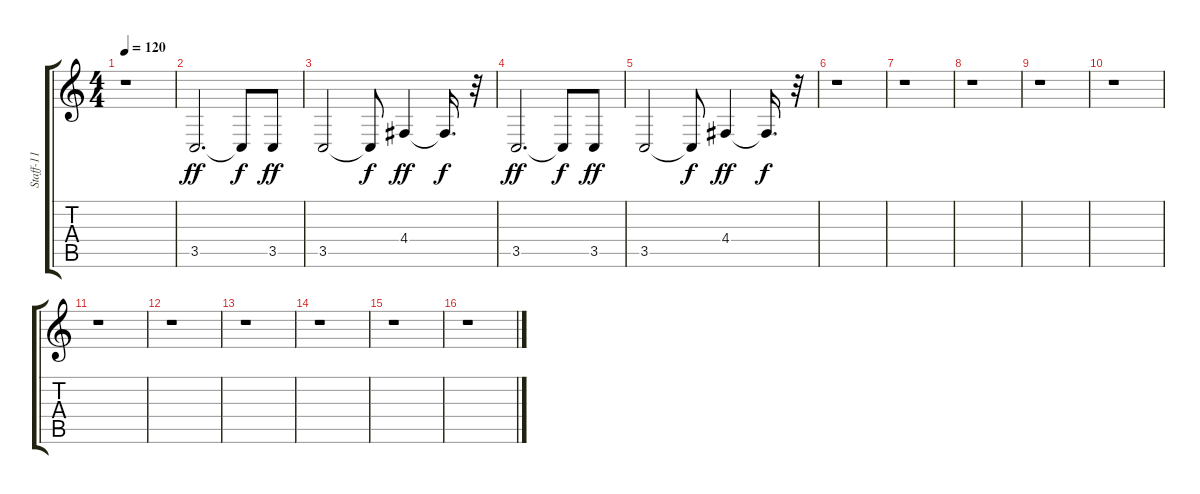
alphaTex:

\track ("Staff-11" "Staff-11") {instrument tubularbells}
\staff {score tabs}
\tuning (E4 B3 G3 D3 A2 E2) {hide}
\ts (4 4)
\tempo 120
\clef g2
\ks c
r.1{dy f} |
3.5.2{d dy ff} 3.5{t}.8{dy f} 3.5.8{dy ff} |
3.5.2 3.5{t}.8{dy f} 4.4.4{dy ff} 4.4{t}.16{d dy f} r.32 |
3.5.2{d dy ff} 3.5{t}.8{dy f} 3.5.8{dy ff} |
3.5.2 3.5{t}.8{dy f} 4.4.4{dy ff} 4.4{t}.16{d dy f} r.32 |
r.1 |
r.1 |
r.1 |
r.1 |
r.1 |
r.1 |
r.1 |
r.1 |
r.1 |
r.1 |
r.1
